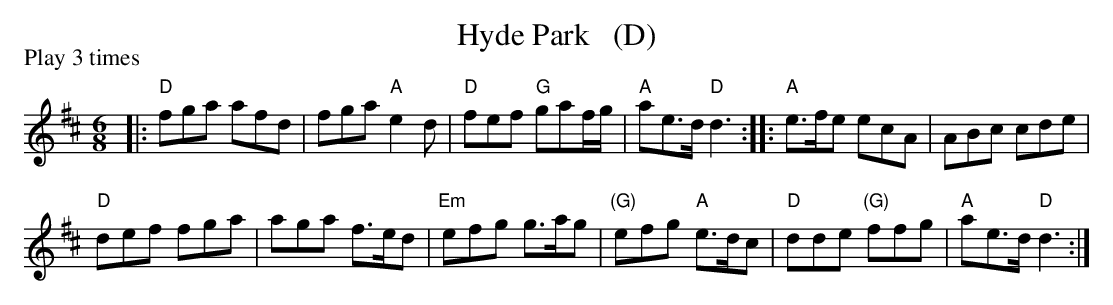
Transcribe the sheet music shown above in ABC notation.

X:1
T: Hyde Park   (D)
M: 6/8
L: 1/8
P: Play 3 times
K: D
|:\
"D"fga afd | fga "A"e2 d |\
"D"fef "G"gaf/2g/2 | "A"ae>d "D"d3 :|\
|:\
"A"e>fe ecA | ABc cde |
"D"def fga | aga f>ed |\
"Em"efg g>ag | "(G)"efg "A"e>dc |\
"D"dde "(G)"ffg | "A"ae>d "D"d3 :|
